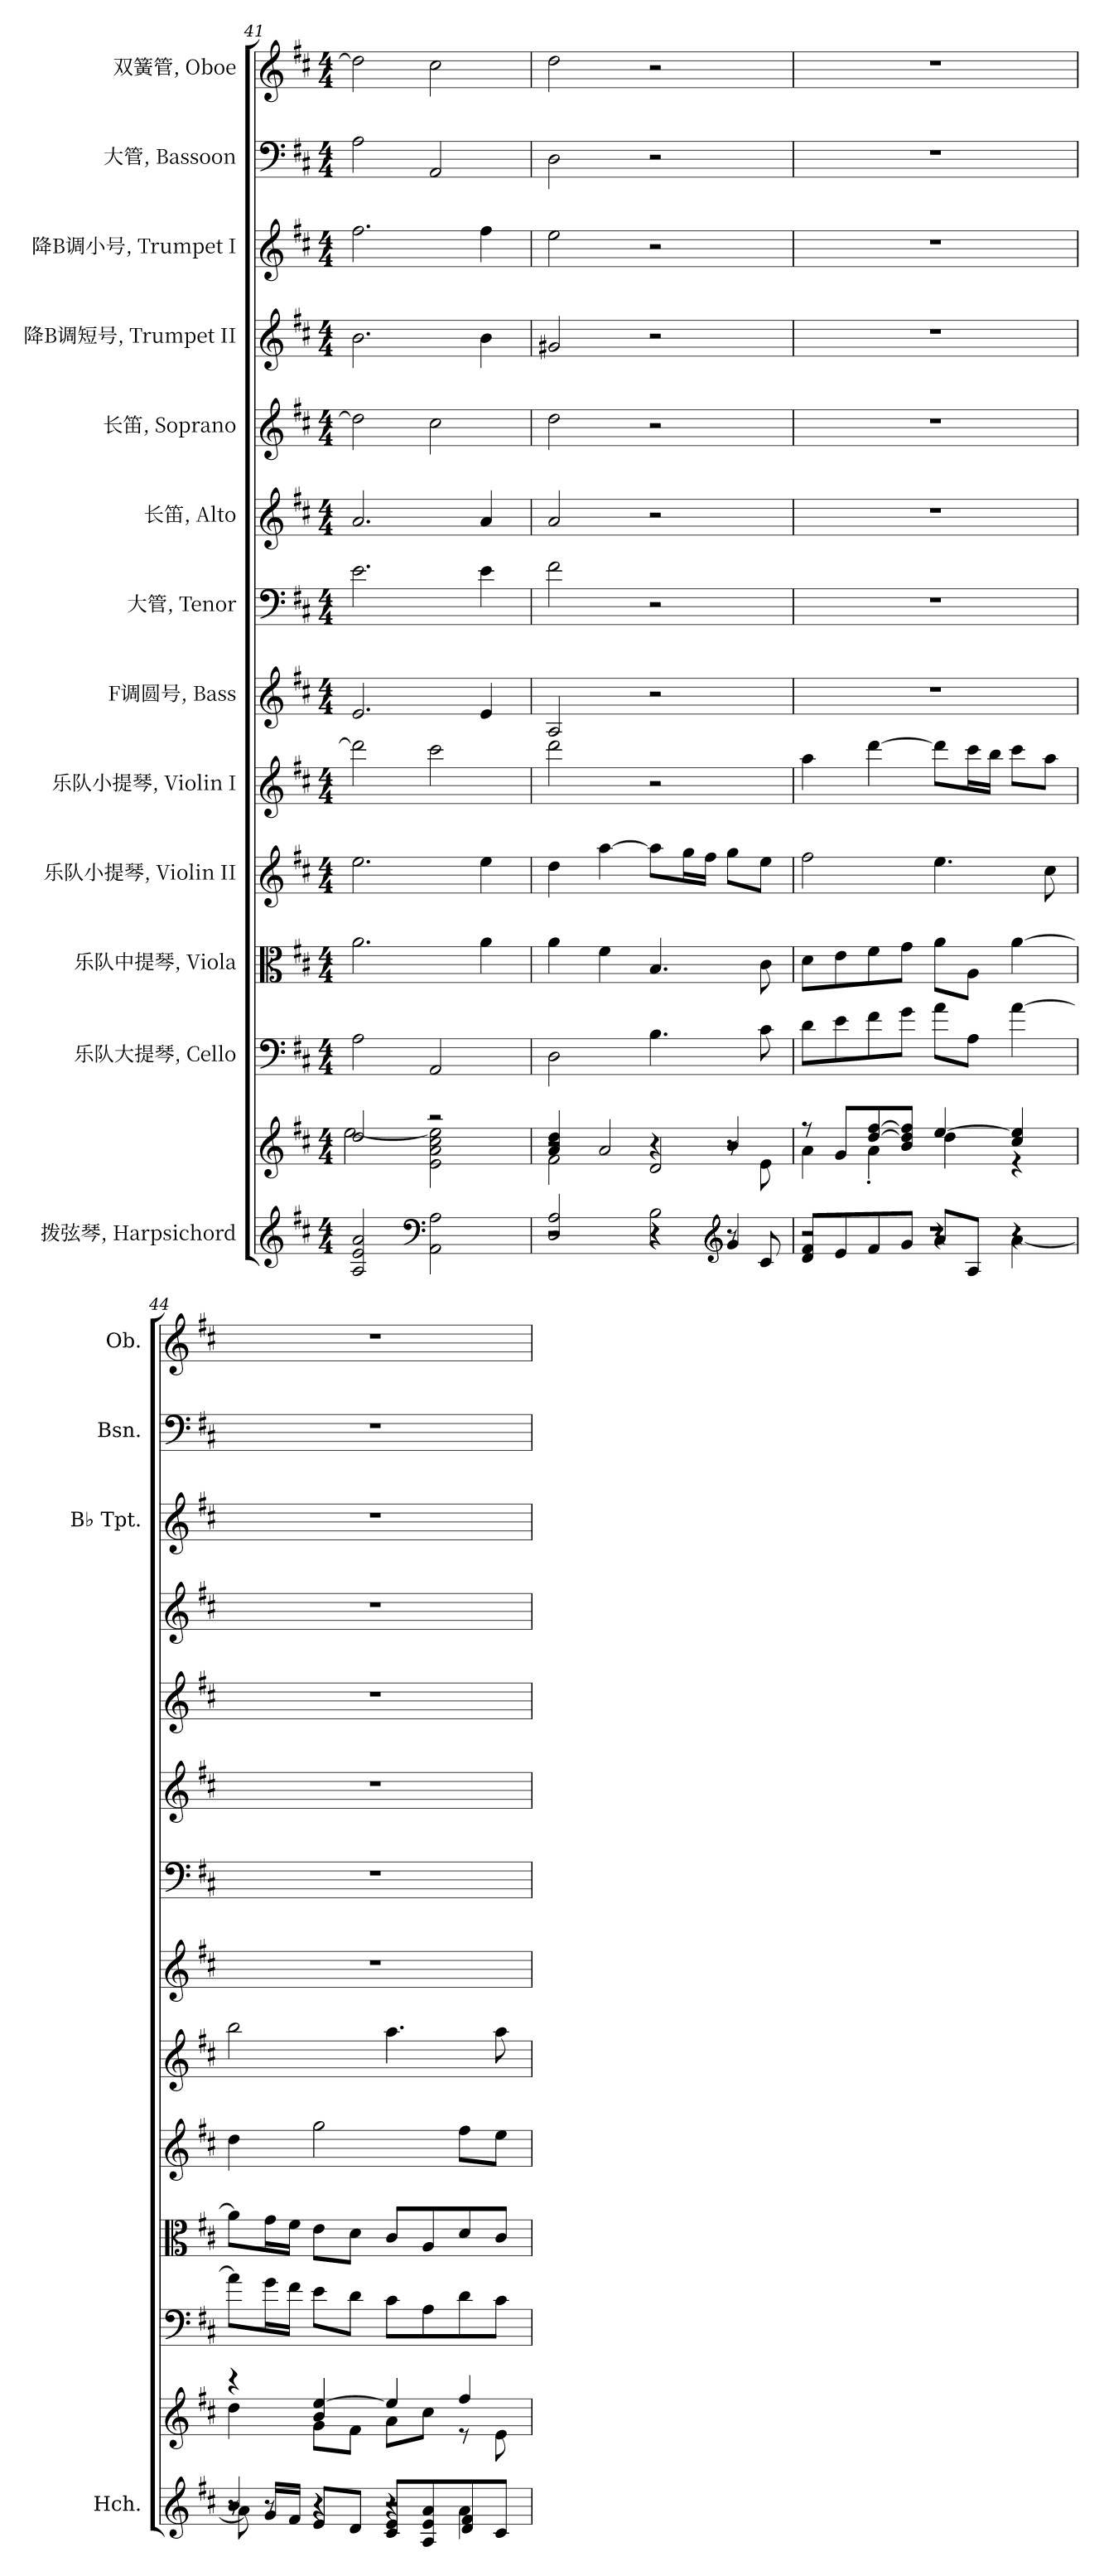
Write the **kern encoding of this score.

**kern	**kern	**kern	**kern	**kern	**kern	**kern	**kern	**kern	**kern	**kern	**kern	**kern	**kern
*part13	*part13	*part12	*part11	*part10	*part9	*part8	*part7	*part6	*part5	*part4	*part3	*part2	*part1
*staff14	*staff13	*staff12	*staff11	*staff10	*staff9	*staff8	*staff7	*staff6	*staff5	*staff4	*staff3	*staff2	*staff1
*I"拨弦琴, Harpsichord	*	*I"乐队大提琴, Cello	*I"乐队中提琴, Viola	*I"乐队小提琴, Violin II	*I"乐队小提琴, Violin I	*I"F调圆号, Bass	*I"大管, Tenor	*I"长笛, Alto	*I"长笛, Soprano	*I"降B调短号, Trumpet II	*I"降B调小号, Trumpet I	*I"大管, Bassoon	*I"双簧管, Oboe
*I'Hch.	*	*	*	*	*	*	*	*	*	*	*I'B♭ Tpt.	*I'Bsn.	*I'Ob.
!!LO:PB:g=z
*clefG2	*clefG2	*clefF4	*clefC3	*clefG2	*clefG2	*clefG2	*clefF4	*clefG2	*clefG2	*clefG2	*clefG2	*clefF4	*clefG2
*	*	*	*	*	*	*ITrd4c7	*	*	*	*ITrd1c2	*ITrd1c2	*	*
*k[f#c#]	*k[f#c#]	*k[f#c#]	*k[f#c#]	*k[f#c#]	*k[f#c#]	*k[f#]	*k[f#c#]	*k[f#c#]	*k[f#c#]	*k[]	*k[]	*k[f#c#]	*k[f#c#]
*M4/4	*M4/4	*M4/4	*M4/4	*M4/4	*M4/4	*M4/4	*M4/4	*M4/4	*M4/4	*M4/4	*M4/4	*M4/4	*M4/4
=41	=41	=41	=41	=41	=41	=41	=41	=41	=41	=41	=41	=41	=41
*	*^	*	*	*	*	*	*	*	*	*	*	*	*
2A/ 2e/ 2a/	2dd/	[2ee\	2A\	2.a\	2.ee\	2ddd\]	2.A/	2.e\	2.a/	2dd\]	2.a\	2.ee\	2A\	2dd\]
*clefF4	*	*	*	*	*	*	*	*	*	*	*	*	*	*
2AA\ 2A\	2r	2e\ 2a\ 2cc#\ 2ee\]	2AA/	.	.	2ccc#\	.	.	.	2cc#\	.	.	2AA/	2cc#\
.	.	.	.	4a\	4ee\	.	4A/	4e\	4a/	.	4a\	4ee\	.	.
=42	=42	=42	=42	=42	=42	=42	=42	=42	=42	=42	=42	=42	=42	=42
*^	*	*^	*	*	*	*	*	*	*	*	*	*	*	*
*	*^	*	*	*	*	*	*	*	*	*	*	*	*	*	*	*
2r	2r	2D/ 2A/	4a/ 4dd/	2f#\	2r	2D\	4a\	4dd\	2ddd\	2D/	2f#\	2a/	2dd\	2f#X/	2dd\	2D\	2dd\
.	.	.	2a/	.	.	.	4f#\	[4aa\	.	.	.	.	.	.	.	.	.
4r	2B\	4r	.	4r	2d/	4.B\	4.B/	8aa\L]	2r	2r	2r	2r	2r	2r	2r	2r	2r
.	.	.	.	.	.	.	.	16gg\L	.	.	.	.	.	.	.	.	.
.	.	.	.	.	.	.	.	16ff#\JJ	.	.	.	.	.	.	.	.	.
*clefG2	*	*	*	*	*	*	*	*	*	*	*	*	*	*	*	*	*
4g/	.	8r	4b/	8r	.	.	.	8gg\L	.	.	.	.	.	.	.	.	.
.	.	8c#/	.	8e\	.	8c#\	8c#\	8ee\J	.	.	.	.	.	.	.	.	.
*	*	*	*	*v	*v	*	*	*	*	*	*	*	*	*	*	*	*
=43	=43	=43	=43	=43	=43	=43	=43	=43	=43	=43	=43	=43	=43	=43	=43	=43
1r	2r	8d/ 8f#/L	8r	4a\	8d\L	8d\L	2ff#\	4aa\	1r	1r	1r	1r	1r	1r	1r	1r
.	.	8e/	8g/L	.	8e\	8e\	.	.	.	.	.	.	.	.	.	.
.	.	8f#/	[8dd/ [8ff#/	4a'\	8f#\	8f#\	.	[4ddd\	.	.	.	.	.	.	.	.
.	.	8g/J	8b/ 8dd/] 8ff#/]J	.	8g\J	8g\J	.	.	.	.	.	.	.	.	.	.
.	4r	8a/L	[4ee/	4dd\	8a\L	8a\L	4.ee\	8ddd\L]	.	.	.	.	.	.	.	.
.	.	8A/J	.	.	8A\J	8A\J	.	16ccc#\L	.	.	.	.	.	.	.	.
.	.	.	.	.	.	.	.	16bb\JJ	.	.	.	.	.	.	.	.
.	[4a\	4r	4cc#/ 4ee/]	4r	[4a\	[4a\	.	8ccc#\L	.	.	.	.	.	.	.	.
.	.	.	.	.	.	.	8cc#\	8aa\J	.	.	.	.	.	.	.	.
=44	=44	=44	=44	=44	=44	=44	=44	=44	=44	=44	=44	=44	=44	=44	=44	=44
4b/	8a\]	8r	4r	4dd\	8a\L]	8a\L]	4dd\	2bb\	1r	1r	1r	1r	1r	1r	1r	1r
.	8r	16g/LL	.	.	16g\L	16g\L	.	.	.	.	.	.	.	.	.	.
.	.	16f#/JJ	.	.	16f#\JJ	16f#\JJ	.	.	.	.	.	.	.	.	.	.
4r	4r	8e/L	4b/ [4ee/	8g\L	8e\L	8e\L	2gg\	.	.	.	.	.	.	.	.	.
.	.	8d/J	.	8f#\J	8d\J	8d\J	.	.	.	.	.	.	.	.	.	.
2r	4r	8c#/ 8e/L	4ee/]	8a\L	8c#\L	8c#/L	.	4.aa\	.	.	.	.	.	.	.	.
.	.	8A/ 8e/ 8a/	.	8cc#\J	8A\	8A/	.	.	.	.	.	.	.	.	.	.
.	4a\	8d/ 8f#/	4ff#/	8r	8d\	8d/	8ff#\L	.	.	.	.	.	.	.	.	.
.	.	8c#/J	.	8e\	8c#\J	8c#/J	8ee\J	8aa\	.	.	.	.	.	.	.	.
*v	*v	*v	*	*	*	*	*	*	*	*	*	*	*	*	*	*
*	*v	*v	*	*	*	*	*	*	*	*	*	*	*	*
=	=	=	=	=	=	=	=	=	=	=	=	=	=
*-	*-	*-	*-	*-	*-	*-	*-	*-	*-	*-	*-	*-	*-
